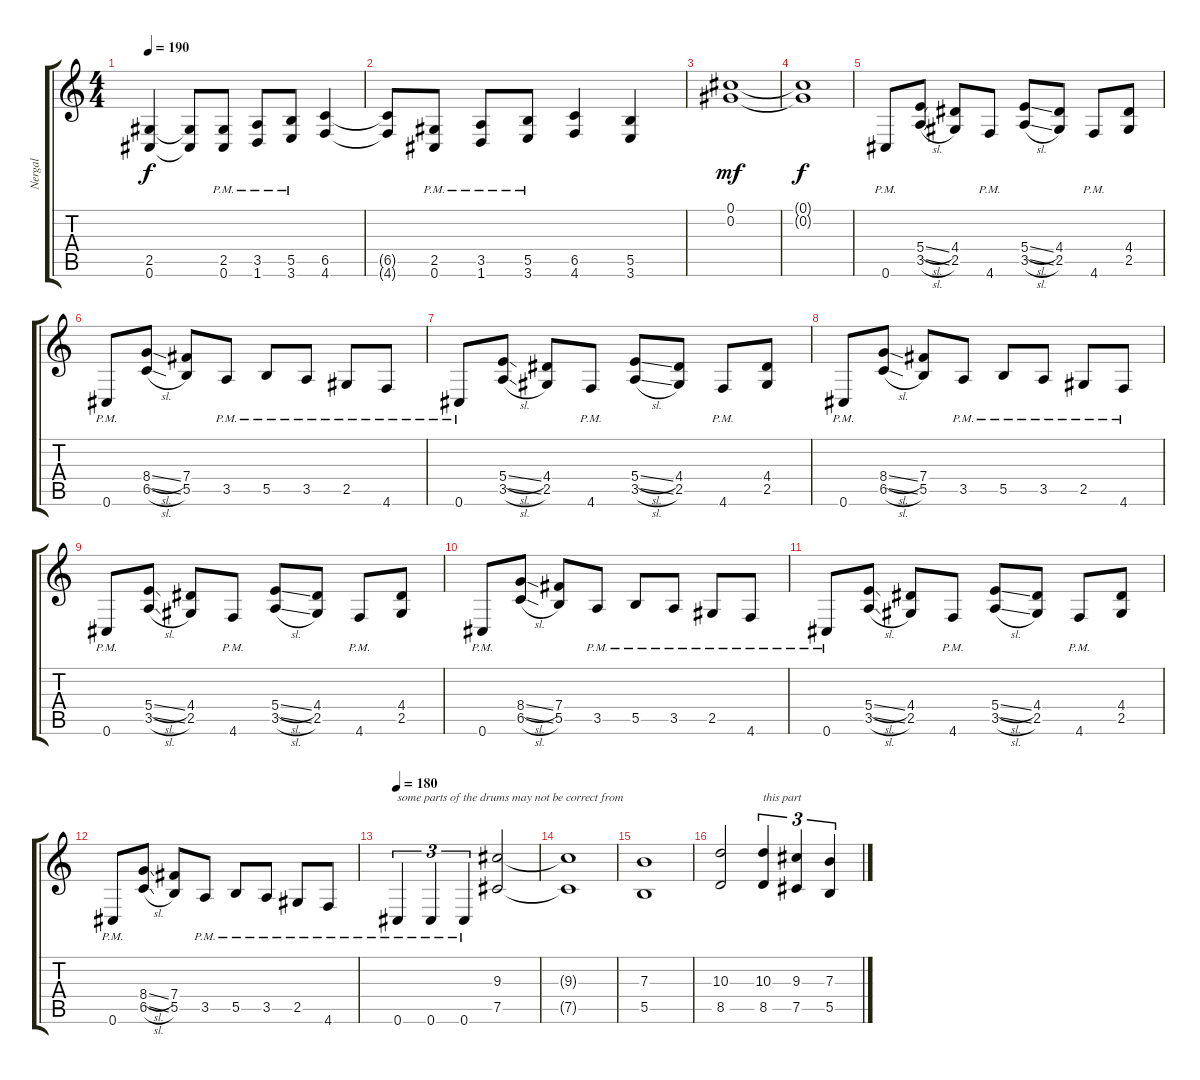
\track ("Nergal" "Nergal") {instrument distortionguitar}
\staff {score tabs}
\tuning (Db4 Ab3 E3 B2 Gb2 Db2) {hide}
\ts (4 4)
\tempo 190
\clef g2
\ks c
(2.5 0.6).4{dy f} (2.5{t} 0.6{t}).8 (2.5{pm} 0.6{pm}).8 (3.5{pm} 1.6{pm}).8 (5.5 3.6{pm}).8 (6.5 4.6).4 |
(6.5{t} 4.6{t}).8 (2.5{pm} 0.6{pm}).8 (3.5{pm} 1.6{pm}).8 (5.5{pm} 3.6{pm}).8 (6.5 4.6).4 (5.5 3.6).4 |
(0.1 0.2).1{dy mf} |
(0.1{t} 0.2{t}).1{dy f} |
0.6{pm}.8 (5.4{sl} 3.5{sl}).8 (4.4 2.5).8 4.6{pm}.8 (5.4{sl} 3.5{sl}).8 (4.4 2.5).8 4.6{pm}.8 (4.4 2.5).8 |
0.6{pm}.8 (8.4{sl} 6.5{sl}).8 (7.4 5.5).8 3.5{pm}.8 5.5{pm}.8 3.5{pm}.8 2.5{pm}.8 4.6{pm}.8 |
0.6{pm}.8 (5.4{sl} 3.5{sl}).8 (4.4 2.5).8 4.6{pm}.8 (5.4{sl} 3.5{sl}).8 (4.4 2.5).8 4.6{pm}.8 (4.4 2.5).8 |
0.6{pm}.8 (8.4{sl} 6.5{sl}).8 (7.4 5.5).8 3.5{pm}.8 5.5{pm}.8 3.5{pm}.8 2.5{pm}.8 4.6{pm}.8 |
0.6{pm}.8 (5.4{sl} 3.5{sl}).8 (4.4 2.5).8 4.6{pm}.8 (5.4{sl} 3.5{sl}).8 (4.4 2.5).8 4.6{pm}.8 (4.4 2.5).8 |
0.6{pm}.8 (8.4{sl} 6.5{sl}).8 (7.4 5.5).8 3.5{pm}.8 5.5{pm}.8 3.5{pm}.8 2.5{pm}.8 4.6{pm}.8 |
0.6{pm}.8 (5.4{sl} 3.5{sl}).8 (4.4 2.5).8 4.6{pm}.8 (5.4{sl} 3.5{sl}).8 (4.4 2.5).8 4.6{pm}.8 (4.4 2.5).8 |
0.6{pm}.8 (8.4{sl} 6.5{sl}).8 (7.4 5.5).8 3.5{pm}.8 5.5{pm}.8 3.5{pm}.8 2.5{pm}.8 4.6{pm}.8 |
\tempo 180
0.6{pm}.4{tu (3 2) txt "some parts of the drums may not be correct from"} 0.6{pm}.4{tu (3 2)} 0.6{pm}.4{tu (3 2)} (9.3 7.5).2 |
(9.3{t} 7.5{t}).1 |
(7.3 5.5).1 |
(10.3 8.5).2 (10.3 8.5).4{tu (3 2) txt "this part"} (9.3 7.5).4{tu (3 2)} (7.3 5.5).4{tu (3 2)}
